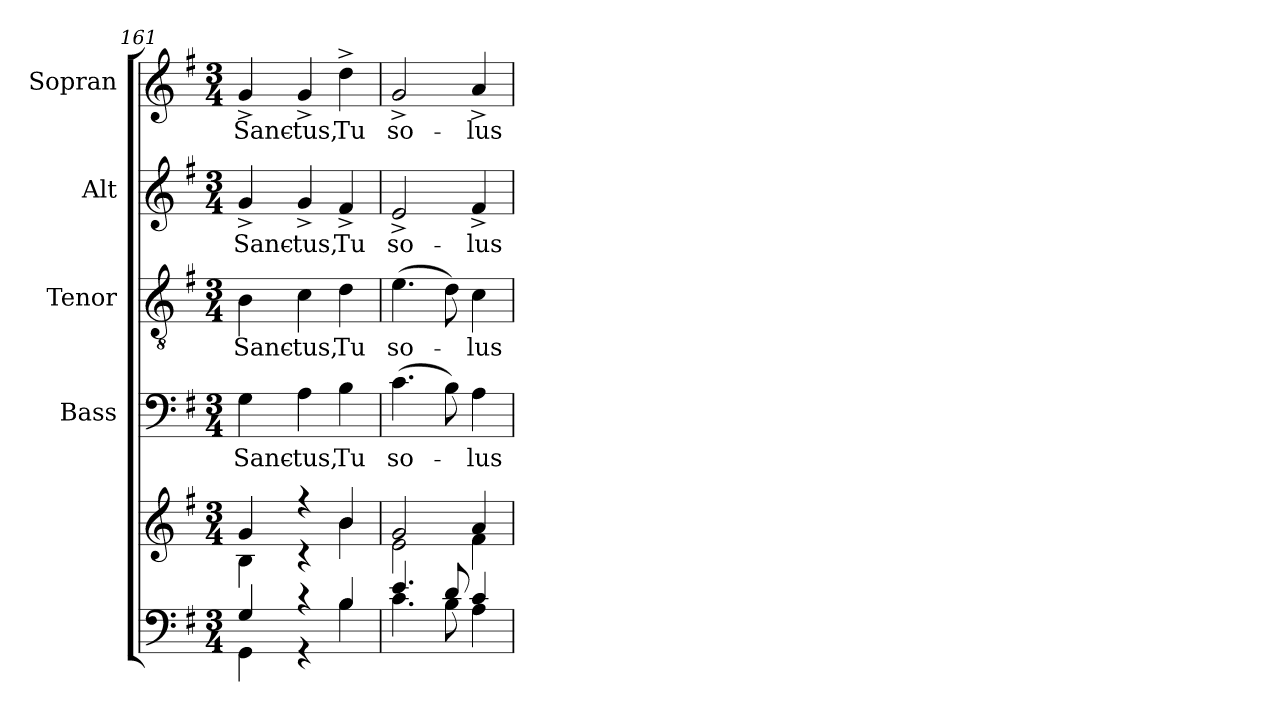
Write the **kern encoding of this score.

**kern	**kern	**kern	**text	**kern	**text	**kern	**text	**kern	**text
*part5	*part5	*part4	*part4	*part3	*part3	*part2	*part2	*part1	*part1
*staff6	*staff5	*staff4	*staff4	*staff3	*staff3	*staff2	*staff2	*staff1	*staff1
*	*	*I"Bass	*	*I"Tenor	*	*I"Alt	*	*I"Sopran	*
*	*	*I'B.	*	*I'T.	*	*I'A.	*	*I'S.	*
*clefF4	*clefG2	*clefF4	*	*clefGv2	*	*clefG2	*	*clefG2	*
*k[f#]	*k[f#]	*k[f#]	*	*k[f#]	*	*k[f#]	*	*k[f#]	*
*G:	*G:	*G:	*	*G:	*	*G:	*	*G:	*
*M3/4	*M3/4	*M3/4	*	*M3/4	*	*M3/4	*	*M3/4	*
=161	=161	=161	=161	=161	=161	=161	=161	=161	=161
*^	*^	*	*	*	*	*	*	*	*
!	!	!	!	!	!LO:LY:b	!	!LO:LY:b	!	!LO:LY:b	!	!LO:LY:b
4G/	4GG\	4g/	4B\	4G\	Sanc-	4B\	Sanc-	4g^>/	Sanc-	4g^>/	Sanc-
!	!	!	!	!	!LO:LY:b	!	!LO:LY:b	!	!LO:LY:b	!	!LO:LY:b
4r	4r	4r	4r	4A\	-tus,	4c\	-tus,	4g^>/	-tus,	4g^>/	-tus,
!	!	!	!	!	!LO:LY:b	!	!LO:LY:b	!	!LO:LY:b	!	!LO:LY:b
4B/	4B\	4b/	4b\	4B\	Tu	4d\	Tu	4f#^>/	Tu	4dd^>\	Tu
=162	=162	=162	=162	=162	=162	=162	=162	=162	=162	=162	=162
!	!	!	!	!	!LO:LY:b	!	!LO:LY:b	!	!LO:LY:b	!	!LO:LY:b
4.e/	4.c\	2g/	2e\	(>4.c\	so-	(>4.e\	so-	2e^>/	so-	2g^>/	so-
8d/	8B\	.	.	8B\)	.	8d\)	.	.	.	.	.
!	!	!	!	!	!LO:LY:b	!	!LO:LY:b	!	!LO:LY:b	!	!LO:LY:b
4c/	4A\	4a/	4f#\	4A\	-lus	4c\	-lus	4f#^>/	-lus	4a^>/	-lus
*v	*v	*	*	*	*	*	*	*	*	*	*
*	*v	*v	*	*	*	*	*	*	*	*
=	=	=	=	=	=	=	=	=	=
*-	*-	*-	*-	*-	*-	*-	*-	*-	*-
